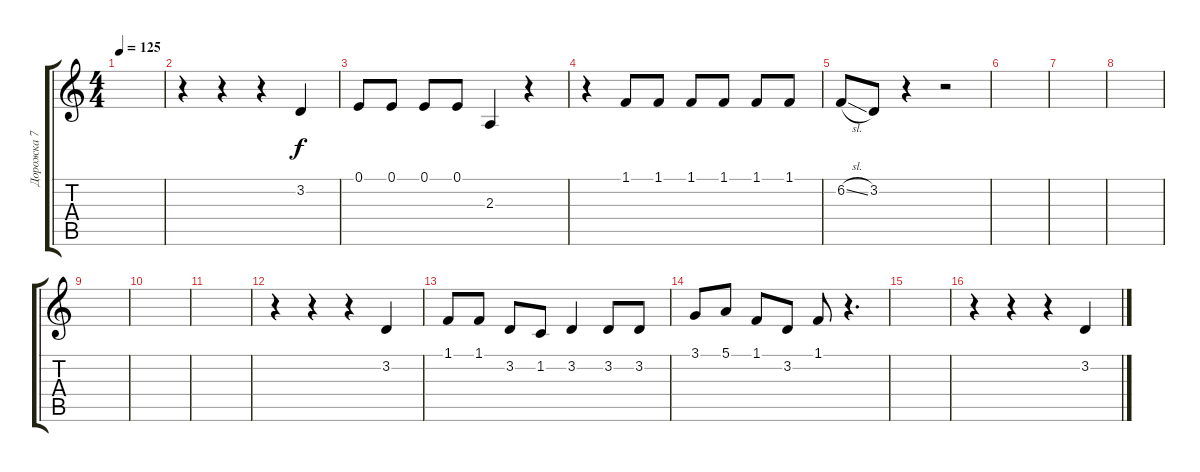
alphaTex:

\track ("Дорожка 7" "Дорожка 7") {instrument lead1square}
\staff {score tabs}
\tuning (E4 B3 G3 D3 A2 E2) {hide}
\ts (4 4)
\tempo 125
\clef g2
\ks c
|
r.4 r.4 r.4 3.2.4 |
0.1.8 0.1.8 0.1.8 0.1.8 2.3.4 r.4 |
r.4 1.1.8 1.1.8 1.1.8 1.1.8 1.1.8 1.1.8 |
6.2{sl}.8 3.2.8 r.4 r.2 |
|
|
|
|
|
|
r.4 r.4 r.4 3.2.4 |
1.1.8 1.1.8 3.2.8 1.2.8 3.2.4 3.2.8 3.2.8 |
3.1.8 5.1.8 1.1.8 3.2.8 1.1.8 r.4{d} |
|
r.4 r.4 r.4 3.2.4
